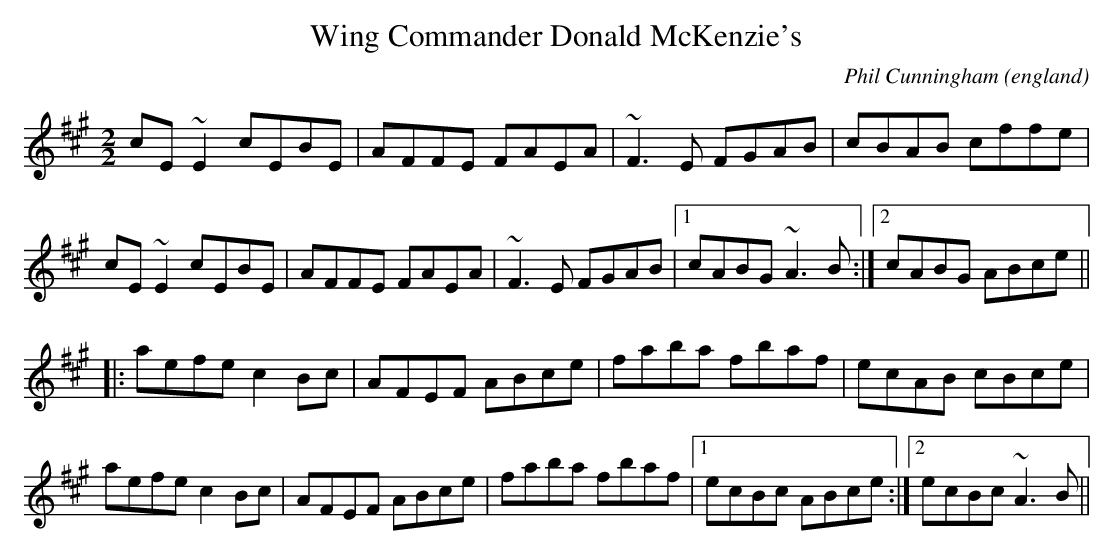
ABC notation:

X:1
T:Wing Commander Donald McKenzie's
O:england
M:2/2
L:1/8
C:Phil Cunningham
K:A
cE~E2 cEBE|AFFE FAEA|~F3E FGAB|cBAB cffe|
cE~E2 cEBE|AFFE FAEA|~F3E FGAB|1 cABG ~A3B:|2 cABG ABce||
|:aefe c2Bc|AFEF ABce|faba fbaf|ecAB cBce|
aefe c2Bc|AFEF ABce|faba fbaf|1 ecBc ABce:|2 ecBc ~A3B||
